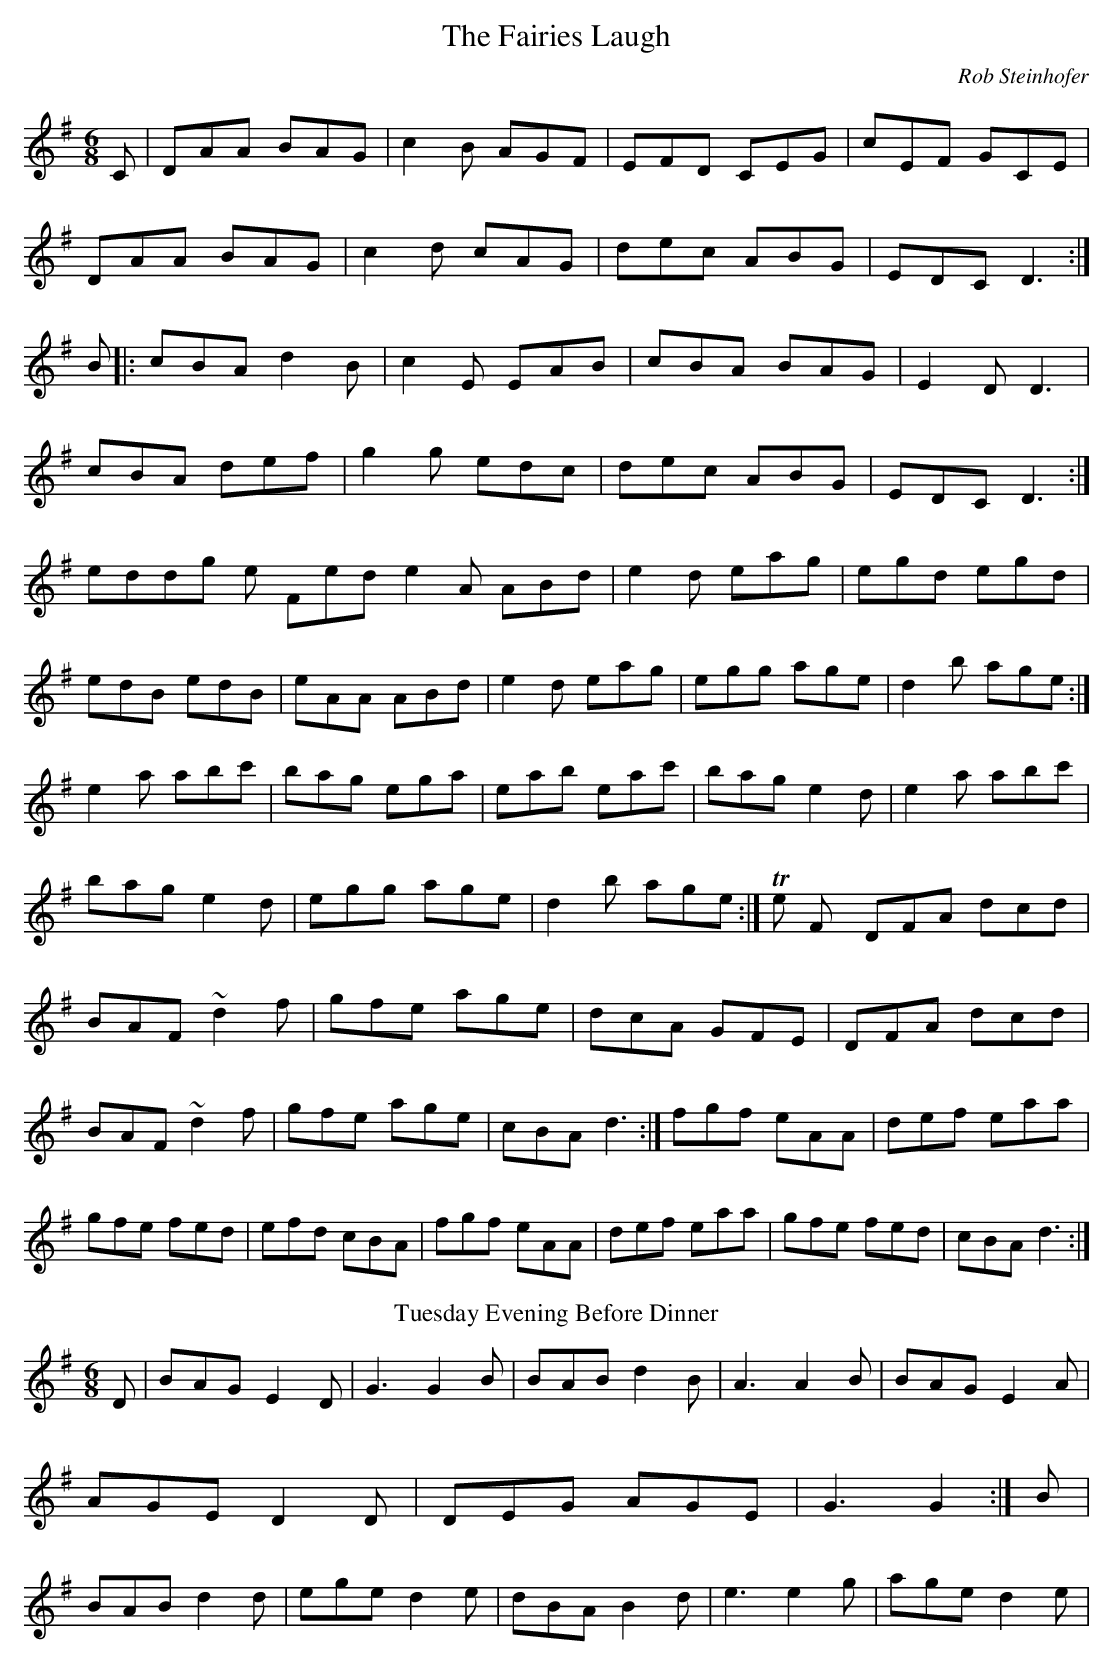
X:1
T:The Fairies Laugh
M:6/8
L:1/8
C:Rob Steinhofer
K:G
C|DAA BAG|c2B AGF|EFD CEG|cEF GCE|!
DAA BAG|c2d cAG|dec ABG|EDCD3:|!
B|:cBA d2B|c2E EAB|cBA BAG|E2D D3|!
cBA def|g2g edc|dec ABG|EDC D3:|!    Wedding in the Field e2A ABd|e2d eag|egd egd|edB edB|eAA ABd|e2d eag|egg age|d2b age:|
e2a abc'|bag ega|eab eac'|bag e2d|e2a abc'|bag e2d|egg age|d2b age:|     The Fly DFA dcd|BAF ~d2f|gfe age|dcA GFE|DFA dcd|BAF ~d2f|gfe age|cBA d3:|
fgf eAA|def eaa|gfe fed|efd cBA|fgf eAA|def eaa|gfe fed|cBA d3:|
T:Tuesday Evening Before Dinner
M:6/8
L:1/8
C:Thornton Rose
K:G
D | BAG E2D | G3 G2B | BAB d2B | A3 A2B | BAG E2A | AGE D2D |DEG AGE | G3 G2 :| B | BAB d2d | ege d2e |
dBA B2d | e3 e2g | age d2e |
